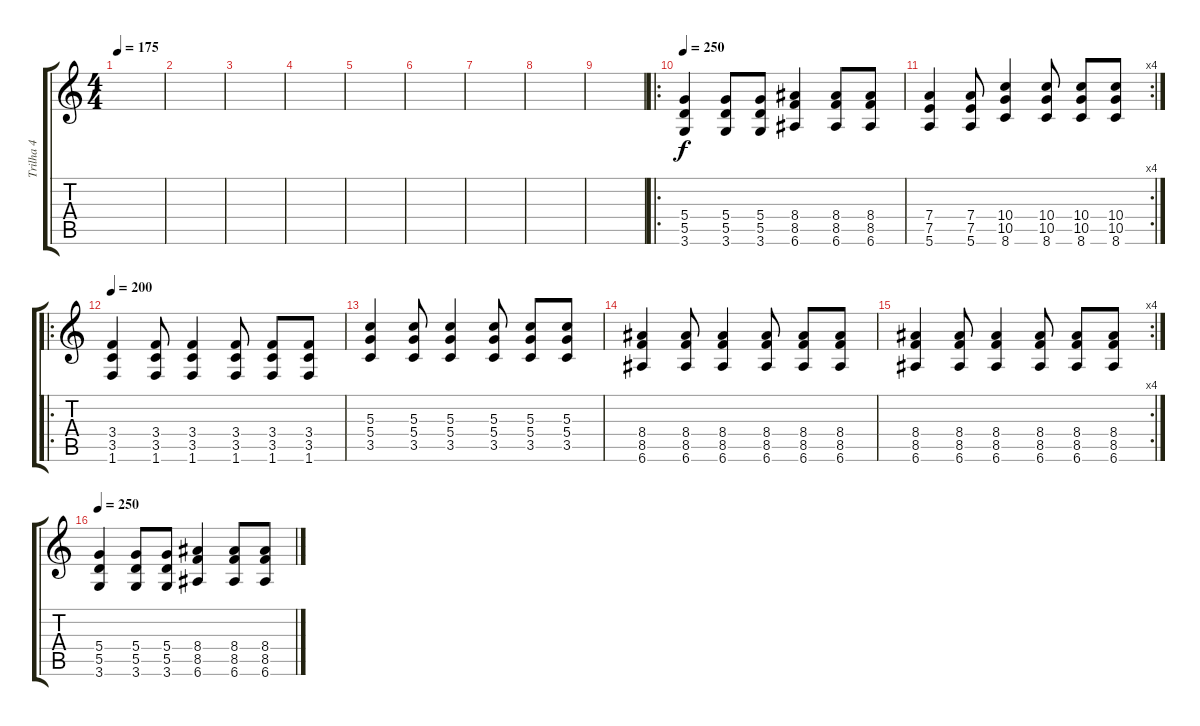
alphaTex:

\track ("Trilha 4" "Trilha 4") {instrument overdrivenguitar}
\staff {score tabs}
\tuning (E4 B3 G3 D3 A2 E2) {hide}
\ts (4 4)
\tempo 175
\clef g2
\ks c
|
|
|
|
|
|
|
|
|
\ro
\tempo 250
(5.4 5.5 3.6).4 (5.4 5.5 3.6).8 (5.4 5.5 3.6).8 (8.4 8.5 6.6).4 (8.4 8.5 6.6).8 (8.4 8.5 6.6).8 |
\rc 4
(7.4 7.5 5.6).4 (7.4 7.5 5.6).8 (10.4 10.5 8.6).4 (10.4 10.5 8.6).8 (10.4 10.5 8.6).8 (10.4 10.5 8.6).8 |
\ro
\tempo 200
(3.4 3.5 1.6).4 (3.4 3.5 1.6).8 (3.4 3.5 1.6).4 (3.4 3.5 1.6).8 (3.4 3.5 1.6).8 (3.4 3.5 1.6).8 |
(5.3 5.4 3.5).4 (5.3 5.4 3.5).8 (5.3 5.4 3.5).4 (5.3 5.4 3.5).8 (5.3 5.4 3.5).8 (5.3 5.4 3.5).8 |
(8.4 8.5 6.6).4 (8.4 8.5 6.6).8 (8.4 8.5 6.6).4 (8.4 8.5 6.6).8 (8.4 8.5 6.6).8 (8.4 8.5 6.6).8 |
\rc 4
(8.4 8.5 6.6).4 (8.4 8.5 6.6).8 (8.4 8.5 6.6).4 (8.4 8.5 6.6).8 (8.4 8.5 6.6).8 (8.4 8.5 6.6).8 |
\tempo 250
(5.4 5.5 3.6).4 (5.4 5.5 3.6).8 (5.4 5.5 3.6).8 (8.4 8.5 6.6).4 (8.4 8.5 6.6).8 (8.4 8.5 6.6).8
